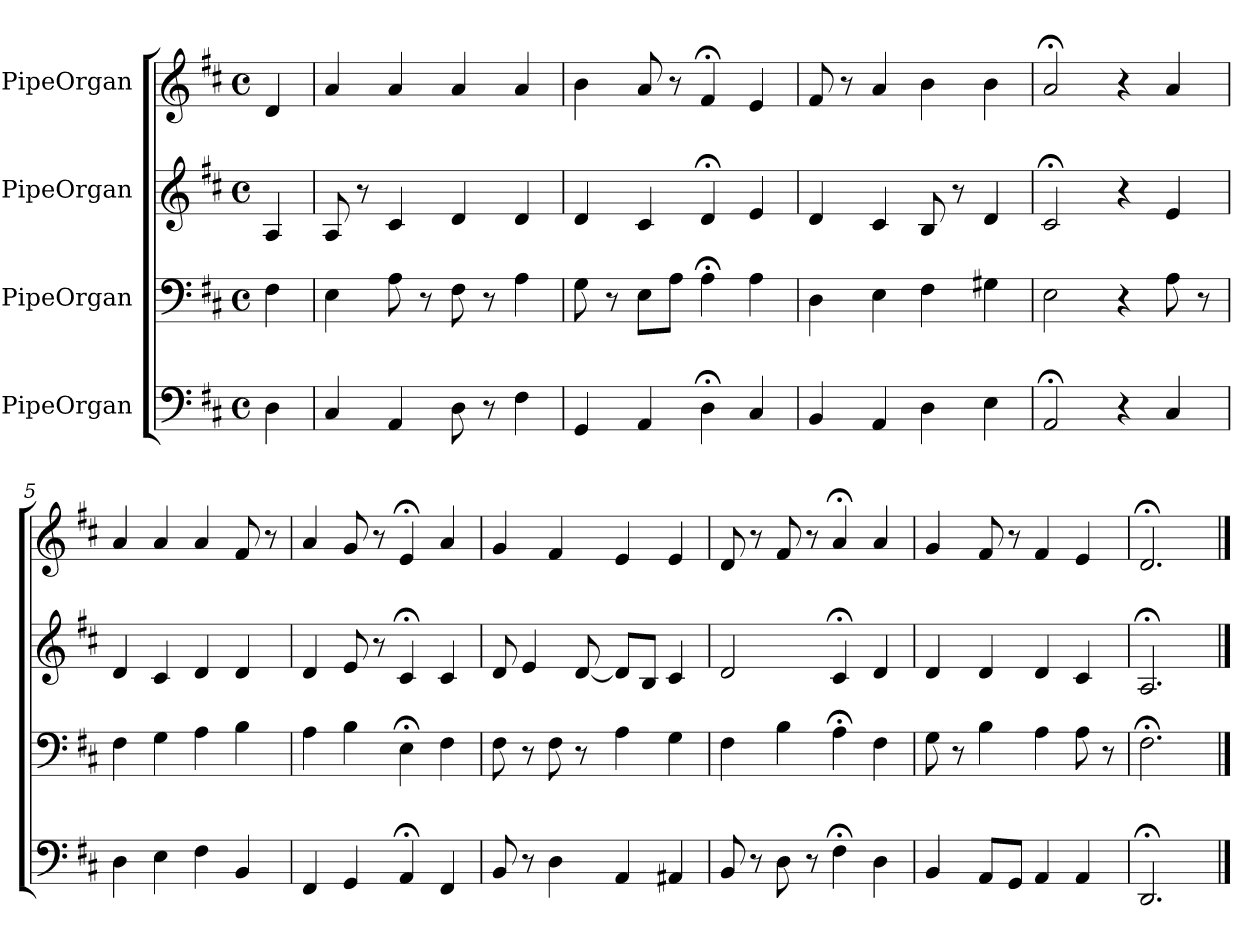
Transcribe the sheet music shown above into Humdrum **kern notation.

**kern	**kern	**kern	**kern
*part4	*part3	*part2	*part1
*staff4	*staff3	*staff2	*staff1
*I"PipeOrgan	*I"PipeOrgan	*I"PipeOrgan	*I"PipeOrgan
*clefF4	*clefF4	*clefG2	*clefG2
*k[f#c#]	*k[f#c#]	*k[f#c#]	*k[f#c#]
*D:	*D:	*D:	*D:
*M4/4	*M4/4	*M4/4	*M4/4
*met(c)	*met(c)	*met(c)	*met(c)
*MM60	*MM60	*MM60	*MM60
=	=	=	=
4D	4F#	4A	4d
=1	=1	=1	=1
4C#	4E	8A	4a
.	.	8r	.
4AA	8A	4c#	4a
.	8r	.	.
8D	8F#	4d	4a
8r	8r	.	.
4F#	4A	4d	4a
=2	=2	=2	=2
4GG	8G	4d	4b
.	8r	.	.
4AA	8E\L	4c#	8a
.	8A\J	.	8r
4D;<	4A;<	4d;<	4f#;<
4C#	4A	4e	4e
=3	=3	=3	=3
4BB	4D	4d	8f#
.	.	.	8r
4AA	4E	4c#	4a
4D	4F#	8B	4b
.	.	8r	.
4E	4G#X	4d	4b
=4	=4	=4	=4
2AA;<	2E	2c#;<	2a;<
4r	4r	4r	4r
4C#	8A	4e	4a
.	8r	.	.
=5	=5	=5	=5
4D	4F#	4d	4a
4E	4G	4c#	4a
4F#	4A	4d	4a
4BB	4B	4d	8f#
.	.	.	8r
=6	=6	=6	=6
4FF#	4A	4d	4a
4GG	4B	8e	8g
.	.	8r	8r
4AA;<	4E;<	4c#;<	4e;<
4FF#	4F#	4c#	4a
=7	=7	=7	=7
8BB	8F#	8d	4g
8r	8r	4e	.
4D	8F#	.	4f#
.	8r	[8d	.
4AA	4A	8d/L]	4e
.	.	8B/J	.
4AA#X	4G	4c#	4e
=8	=8	=8	=8
8BB	4F#	2d	8d
8r	.	.	8r
8D	4B	.	8f#
8r	.	.	8r
4F#;<	4A;<	4c#;<	4a;<
4D	4F#	4d	4a
=9	=9	=9	=9
4BB	8G	4d	4g
.	8r	.	.
8AA/L	4B	4d	8f#
8GG/J	.	.	8r
4AA	4A	4d	4f#
4AA	8A	4c#	4e
.	8r	.	.
=10	=10	=10	=10
2.DD;<	2.F#;<	2.A;<	2.d;<
==	==	==	==
*-	*-	*-	*-
